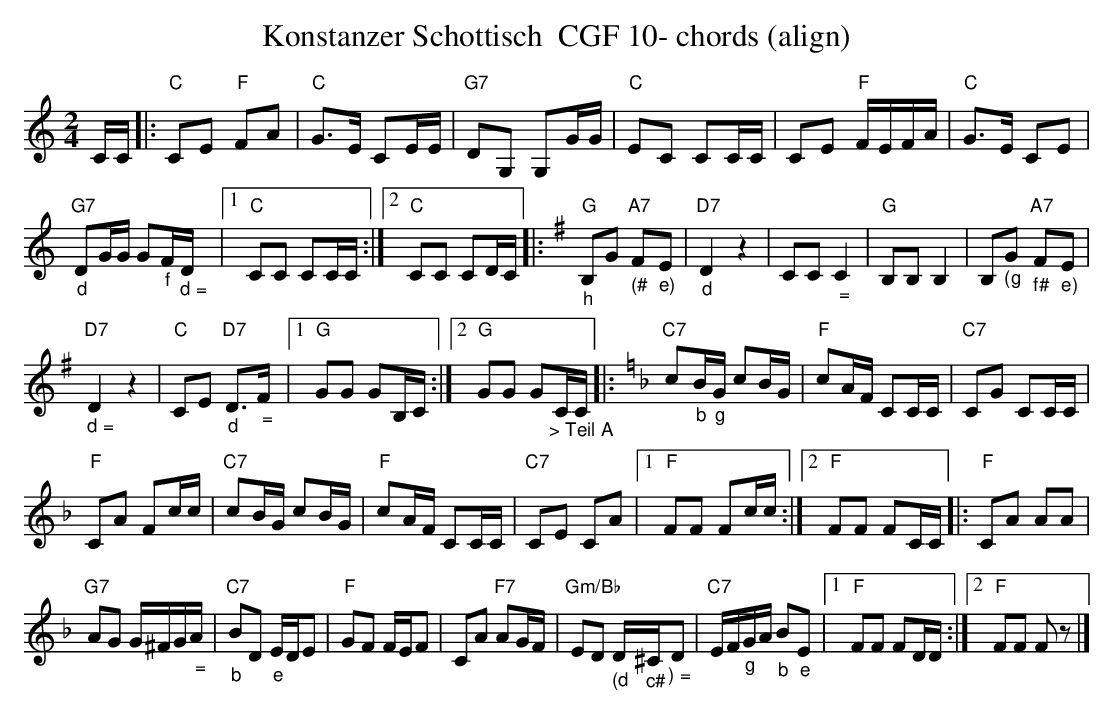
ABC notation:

X:1
T:Konstanzer Schottisch  CGF 10- chords (align)
M:2/4
L:1/16
K:Cmaj%%MIDI gchordon
CC |: "C"C2E2 "F"F2A2 | "C"G3E C2EE | "G7"D2G,2 G,2GG | "C"E2C2 C2CC | C2E2 "F"FEFA | \
"C"G3E C2E2 |
 "G7""_d"D2GG G2"_f"F"_ d ="D |1 "C"C2C2 C2CC :|2 "C"C2C2 C2DC |: [K:Gmaj] "G""_h"B,2G2 "A7""_(#"F2"_e)"E2 | "D7""_d"D4z4 | C2C2 "_ ="C4 | \
"G"B,2B,2B,4 | B,2"""_(g"G2 "A7""_f#"F2"_e)"E2 |
 "D7""_ d ="D4z4 | "C"C2E2 "D7""_d"D3"_ ="F |1 "G"G2G2 G2B,C :|2 "G"G2G2 G2"_> Teil A"CC |: [K:Fmaj] "C7"c2"_b"B"_g"G c2BG | \
"F"c2AF C2CC | "C7"C2G2 C2CC |
 "F"C2A2 F2cc | "C7"c2BG c2BG | "F"c2AF C2CC | "C7"C2E2 C2A2 |1 \
"F"F2F2 F2cc :|2 "F"F2F2 F2CC |: "F"C2A2 A2A2 |
 "G7"A2G2 G^FG"_ ="A | "C7""_b"B2D2 "_e"EDE2 | \
"F"G2F2 FEF2 | C2A2 "F7"A2GF | "Gm/Bb"E2D2 "_(d"D"_c#"^C"_) ="D2 | "C7"EF"_g"GA "_b"B2"_e"E2 |1 "F"F2F2 F2DD :|2 "F"F2F2 F2z2 |]
